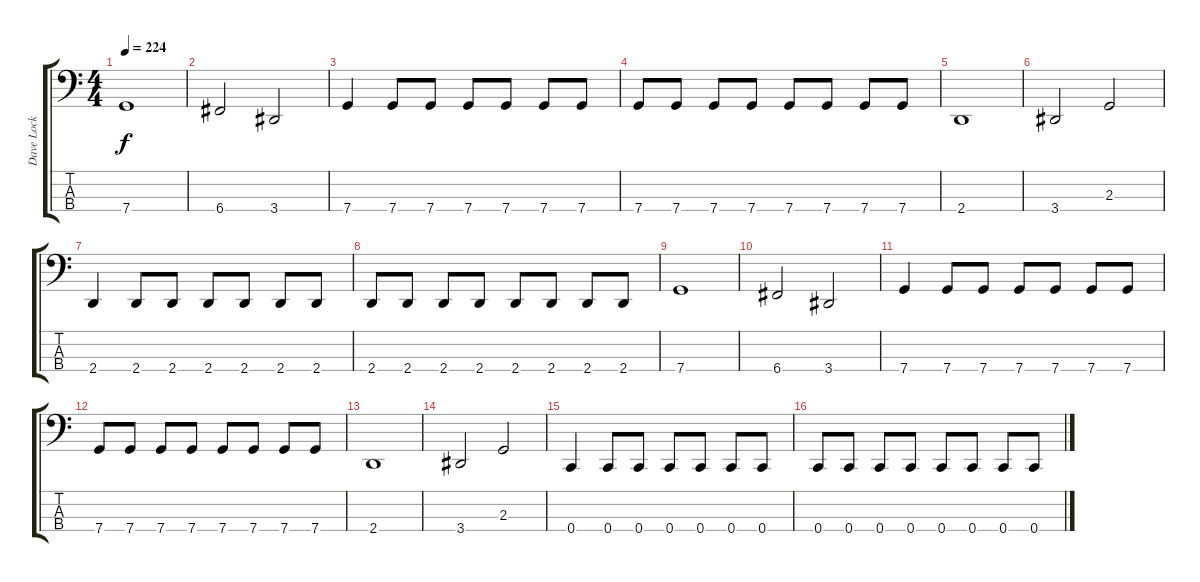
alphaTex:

\track ("Dave Lock" "Dave Lock") {instrument electricbassfinger}
\staff {score tabs}
\tuning (Eb2 Bb1 F1 C1) {hide}
\ts (4 4)
\tempo 224
\clef f4
\ks c
7.4.1{dy f} |
6.4.2 3.4.2 |
7.4.4 7.4.8 7.4.8 7.4.8 7.4.8 7.4.8 7.4.8 |
7.4.8 7.4.8 7.4.8 7.4.8 7.4.8 7.4.8 7.4.8 7.4.8 |
2.4.1 |
3.4.2 2.3.2 |
2.4.4 2.4.8 2.4.8 2.4.8 2.4.8 2.4.8 2.4.8 |
2.4.8 2.4.8 2.4.8 2.4.8 2.4.8 2.4.8 2.4.8 2.4.8 |
7.4.1 |
6.4.2 3.4.2 |
7.4.4 7.4.8 7.4.8 7.4.8 7.4.8 7.4.8 7.4.8 |
7.4.8 7.4.8 7.4.8 7.4.8 7.4.8 7.4.8 7.4.8 7.4.8 |
2.4.1 |
3.4.2 2.3.2 |
0.4.4 0.4.8 0.4.8 0.4.8 0.4.8 0.4.8 0.4.8 |
0.4.8 0.4.8 0.4.8 0.4.8 0.4.8 0.4.8 0.4.8 0.4.8
